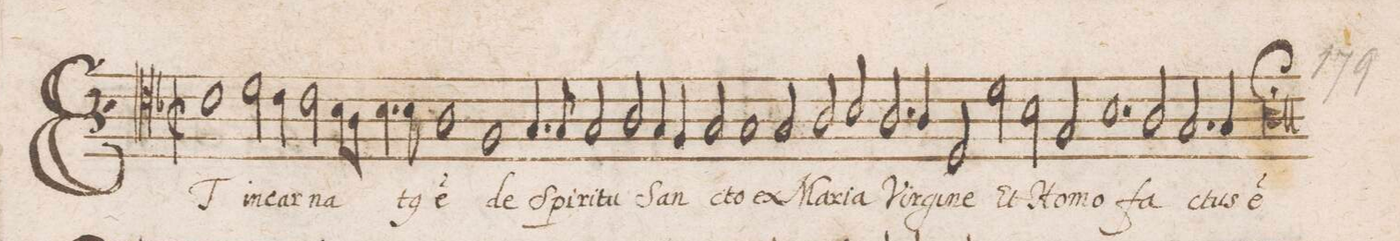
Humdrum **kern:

**kern	**text
*I"TENOR	*
*clefC4	*
*k[b-]	*
*met(C|)	*
*M2/1	*
=69||	=69||
*M2/1	*
*met(C|)	*
*mmet(c)	*
1c	ET
2d\	in-
4c\	-car-
2c\	-na-
=70-	=70-
8B-\L	.
8A\J	.
4.B-\	.
8B-\	-t(us)
1A	e(st)
=71-	=71-
1F	de
4.G/	Spi-
8G/	-ri-
2G/	-tu
=72-	=72-
2A/	San-
4G/	.
4F/	.
2G/	cto
1G/	ex
=73-	=73-
2G/	Ma-
2A/	-ri-
2B-/	-a
=74-	=74-
2.A/	Vir-
4A/	-gi-
2D/	-ne
2d\	Et
=75-	=75-
2B-\	Ho-
2G/	-mo
1.B-	fa-
=76-	=76-
2A/	.
2.G/	.
4G/	-ctus
=77-	=77-
0Al;	e(st)
*-	*-
